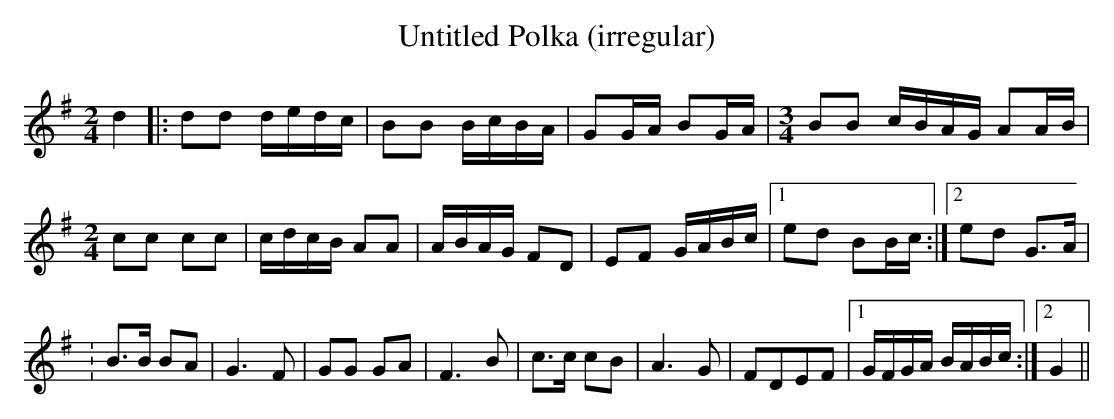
X:1
T:Untitled Polka (irregular)
L:1/16
M:2/4
K:G
d4|:d2d2 dedc|B2B2 BcBA|G2GA B2GA|\
M:3/4
B2B2 cBAG A2AB|
M:2/4
c2c2 c2c2|cdcB A2A2|ABAG F2D2|E2F2 GABc|1e2d2 B2Bc:|2e2d2 G3A|
L:1/8
:B>B BA|G3F|GG GA|F3B|c>c cB|A3G|FDEF|1G/2F/2G/2A/2 B/2A/2B/2c/2:|2G2||
